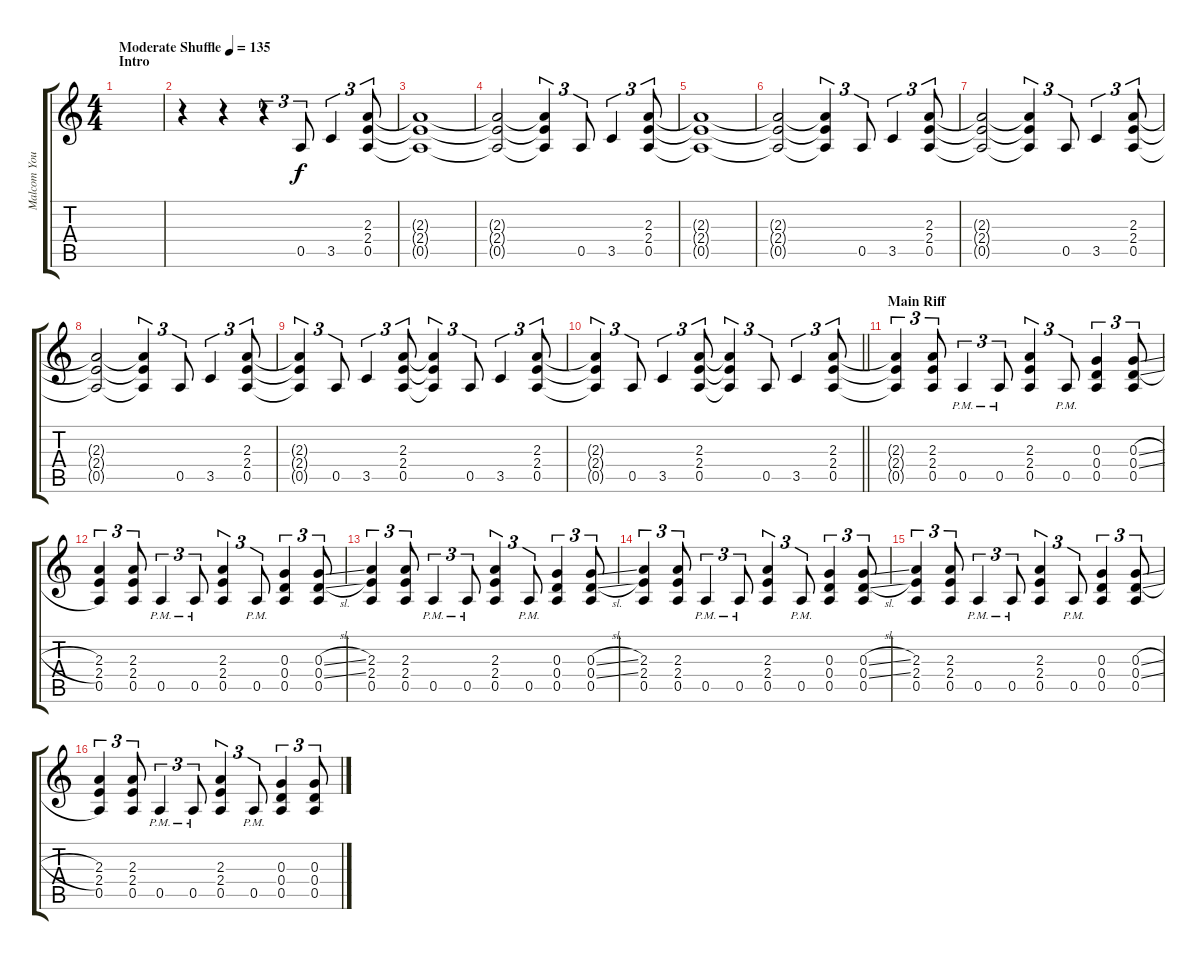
\track ("Malcom Young" "Malcom You") {instrument overdrivenguitar}
\staff {score tabs}
\tuning (E4 B3 G3 D3 A2 E2) {hide}
\ts (4 4)
\section ("" "Intro")
\tempo (135 "Moderate Shuffle")
\clef g2
\ks c
|
r.4 r.4 r.4{tu (3 2)} 0.5.8{tu (3 2)} 3.5.4{tu (3 2)} (2.3 2.4 0.5).8{tu (3 2)} |
(2.3{t} 2.4{t} 0.5{t}).1 |
(2.3{t} 2.4{t} 0.5{t}).2 (2.3{t} 2.4{t} 0.5{t}).4{tu (3 2)} 0.5.8{tu (3 2)} 3.5.4{tu (3 2)} (2.3 2.4 0.5).8{tu (3 2)} |
(2.3{t} 2.4{t} 0.5{t}).1 |
(2.3{t} 2.4{t} 0.5{t}).2 (2.3{t} 2.4{t} 0.5{t}).4{tu (3 2)} 0.5.8{tu (3 2)} 3.5.4{tu (3 2)} (2.3 2.4 0.5).8{tu (3 2)} |
(2.3{t} 2.4{t} 0.5{t}).2 (2.3{t} 2.4{t} 0.5{t}).4{tu (3 2)} 0.5.8{tu (3 2)} 3.5.4{tu (3 2)} (2.3 2.4 0.5).8{tu (3 2)} |
(2.3{t} 2.4{t} 0.5{t}).2 (2.3{t} 2.4{t} 0.5{t}).4{tu (3 2)} 0.5.8{tu (3 2)} 3.5.4{tu (3 2)} (2.3 2.4 0.5).8{tu (3 2)} |
(2.3{t} 2.4{t} 0.5{t}).4{tu (3 2)} 0.5.8{tu (3 2)} 3.5.4{tu (3 2)} (2.3 2.4 0.5).8{tu (3 2)} (2.3{t} 2.4{t} 0.5{t}).4{tu (3 2)} 0.5.8{tu (3 2)} 3.5.4{tu (3 2)} (2.3 2.4 0.5).8{tu (3 2)} |
\barLineRight lightlight
(2.3{t} 2.4{t} 0.5{t}).4{tu (3 2)} 0.5.8{tu (3 2)} 3.5.4{tu (3 2)} (2.3 2.4 0.5).8{tu (3 2)} (2.3{t} 2.4{t} 0.5{t}).4{tu (3 2)} 0.5.8{tu (3 2)} 3.5.4{tu (3 2)} (2.3 2.4 0.5).8{tu (3 2)} |
\section ("" "Main Riff")
(2.3{t} 2.4{t} 0.5{t}).4{tu (3 2)} (2.3 2.4 0.5).8{tu (3 2)} 0.5{pm}.4{tu (3 2)} 0.5{pm}.8{tu (3 2)} (2.3 2.4 0.5).4{tu (3 2)} 0.5{pm}.8{tu (3 2)} (0.3 0.4 0.5).4{tu (3 2)} (0.3{sl} 0.4{sl} 0.5).8{tu (3 2)} |
(2.3 2.4 0.5).4{tu (3 2)} (2.3 2.4 0.5).8{tu (3 2)} 0.5{pm}.4{tu (3 2)} 0.5{pm}.8{tu (3 2)} (2.3 2.4 0.5).4{tu (3 2)} 0.5{pm}.8{tu (3 2)} (0.3 0.4 0.5).4{tu (3 2)} (0.3{sl} 0.4{sl} 0.5).8{tu (3 2)} |
(2.3 2.4 0.5).4{tu (3 2)} (2.3 2.4 0.5).8{tu (3 2)} 0.5{pm}.4{tu (3 2)} 0.5{pm}.8{tu (3 2)} (2.3 2.4 0.5).4{tu (3 2)} 0.5{pm}.8{tu (3 2)} (0.3 0.4 0.5).4{tu (3 2)} (0.3{sl} 0.4{sl} 0.5).8{tu (3 2)} |
(2.3 2.4 0.5).4{tu (3 2)} (2.3 2.4 0.5).8{tu (3 2)} 0.5{pm}.4{tu (3 2)} 0.5{pm}.8{tu (3 2)} (2.3 2.4 0.5).4{tu (3 2)} 0.5{pm}.8{tu (3 2)} (0.3 0.4 0.5).4{tu (3 2)} (0.3{sl} 0.4{sl} 0.5).8{tu (3 2)} |
(2.3 2.4 0.5).4{tu (3 2)} (2.3 2.4 0.5).8{tu (3 2)} 0.5{pm}.4{tu (3 2)} 0.5{pm}.8{tu (3 2)} (2.3 2.4 0.5).4{tu (3 2)} 0.5{pm}.8{tu (3 2)} (0.3 0.4 0.5).4{tu (3 2)} (0.3{sl} 0.4{sl} 0.5).8{tu (3 2)} |
(2.3 2.4 0.5).4{tu (3 2)} (2.3 2.4 0.5).8{tu (3 2)} 0.5{pm}.4{tu (3 2)} 0.5{pm}.8{tu (3 2)} (2.3 2.4 0.5).4{tu (3 2)} 0.5{pm}.8{tu (3 2)} (0.3 0.4 0.5).4{tu (3 2)} (0.3{sl} 0.4{sl} 0.5).8{tu (3 2)}
